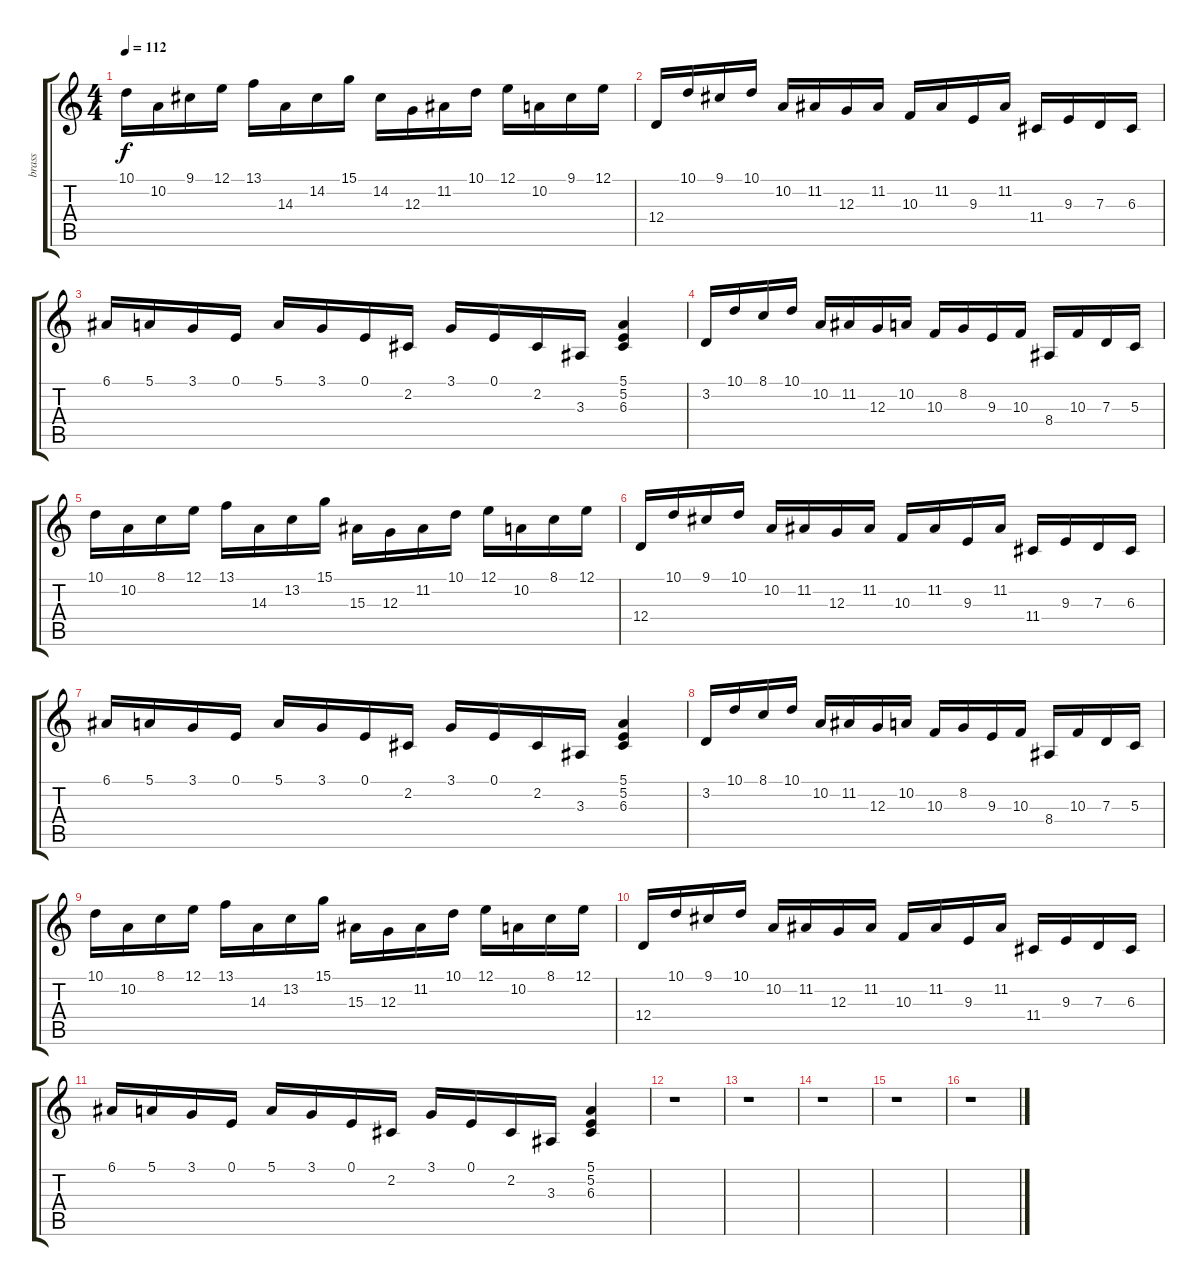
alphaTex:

\track ("brass" "brass") {instrument synthbrass1}
\staff {score tabs}
\tuning (E4 B3 G3 D3 A2 E2) {hide}
\ts (4 4)
\tempo 112
\clef g2
\ks c
10.1.16{dy f} 10.2.16 9.1.16 12.1.16 13.1.16 14.3.16 14.2.16 15.1.16 14.2.16 12.3.16 11.2.16 10.1.16 12.1.16 10.2.16 9.1.16 12.1.16 |
12.4.16 10.1.16 9.1.16 10.1.16 10.2.16 11.2.16 12.3.16 11.2.16 10.3.16 11.2.16 9.3.16 11.2.16 11.4.16 9.3.16 7.3.16 6.3.16 |
6.1.16 5.1.16 3.1.16 0.1.16 5.1.16 3.1.16 0.1.16 2.2.16 3.1.16 0.1.16 2.2.16 3.3.16 (5.1 5.2 6.3).4 |
3.2.16 10.1.16 8.1.16 10.1.16 10.2.16 11.2.16 12.3.16 10.2.16 10.3.16 8.2.16 9.3.16 10.3.16 8.4.16 10.3.16 7.3.16 5.3.16 |
10.1.16 10.2.16 8.1.16 12.1.16 13.1.16 14.3.16 13.2.16 15.1.16 15.3.16 12.3.16 11.2.16 10.1.16 12.1.16 10.2.16 8.1.16 12.1.16 |
12.4.16 10.1.16 9.1.16 10.1.16 10.2.16 11.2.16 12.3.16 11.2.16 10.3.16 11.2.16 9.3.16 11.2.16 11.4.16 9.3.16 7.3.16 6.3.16 |
6.1.16 5.1.16 3.1.16 0.1.16 5.1.16 3.1.16 0.1.16 2.2.16 3.1.16 0.1.16 2.2.16 3.3.16 (5.1 5.2 6.3).4 |
3.2.16 10.1.16 8.1.16 10.1.16 10.2.16 11.2.16 12.3.16 10.2.16 10.3.16 8.2.16 9.3.16 10.3.16 8.4.16 10.3.16 7.3.16 5.3.16 |
10.1.16 10.2.16 8.1.16 12.1.16 13.1.16 14.3.16 13.2.16 15.1.16 15.3.16 12.3.16 11.2.16 10.1.16 12.1.16 10.2.16 8.1.16 12.1.16 |
12.4.16 10.1.16 9.1.16 10.1.16 10.2.16 11.2.16 12.3.16 11.2.16 10.3.16 11.2.16 9.3.16 11.2.16 11.4.16 9.3.16 7.3.16 6.3.16 |
6.1.16 5.1.16 3.1.16 0.1.16 5.1.16 3.1.16 0.1.16 2.2.16 3.1.16 0.1.16 2.2.16 3.3.16 (5.1 5.2 6.3).4 |
r.1 |
r.1 |
r.1 |
r.1 |
r.1
